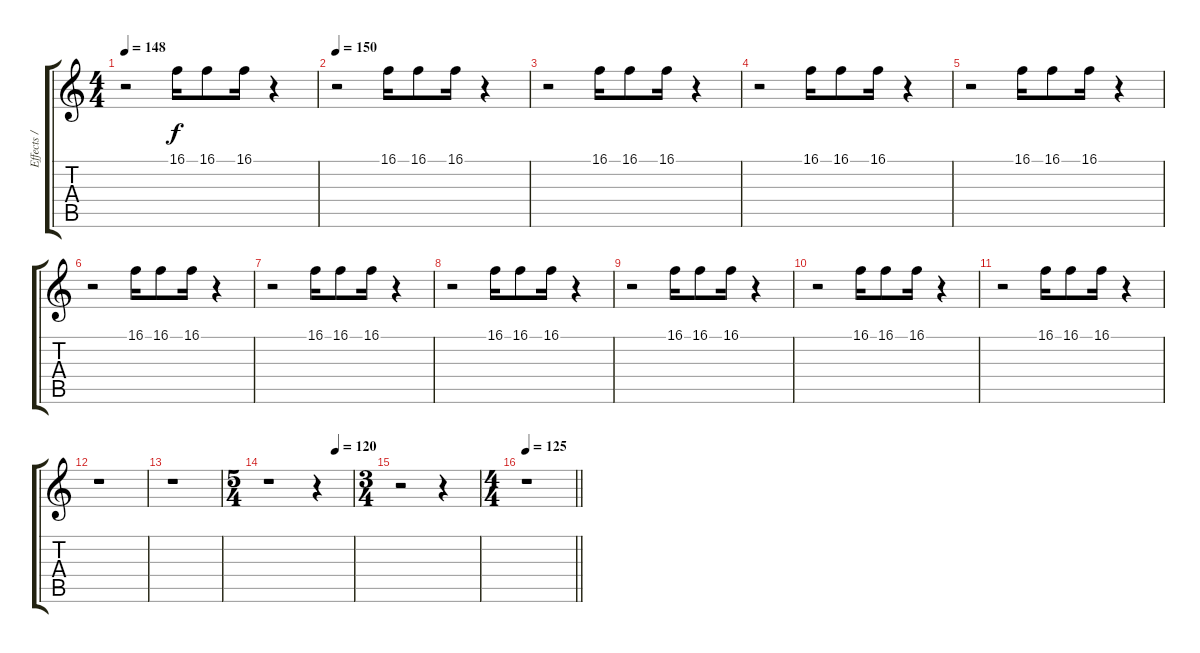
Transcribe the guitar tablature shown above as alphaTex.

\track ("Effects / Vocals / Add'l Guitar" "Effects / ") {instrument lead2sawtooth}
\staff {score tabs}
\tuning (Db4 Ab3 E3 B2 Gb2 Db2) {hide}
\ts (4 4)
\tempo 148
\clef g2
\ks c
r.2{dy f} 16.1.16 16.1.8 16.1.16 r.4 |
\tempo 150
r.2 16.1.16 16.1.8 16.1.16 r.4 |
r.2 16.1.16 16.1.8 16.1.16 r.4 |
r.2 16.1.16 16.1.8 16.1.16 r.4 |
r.2 16.1.16 16.1.8 16.1.16 r.4 |
r.2 16.1.16 16.1.8 16.1.16 r.4 |
r.2 16.1.16 16.1.8 16.1.16 r.4 |
r.2 16.1.16 16.1.8 16.1.16 r.4 |
r.2 16.1.16 16.1.8 16.1.16 r.4 |
r.2 16.1.16 16.1.8 16.1.16 r.4 |
r.2 16.1.16 16.1.8 16.1.16 r.4 |
r.1 |
r.1 |
\ts (5 4)
\tempo (120 0.8)
r.1 r.4 |
\ts (3 4)
r.2 r.4 |
\ts (4 4)
\tempo 125
\barLineRight lightlight
r.1
